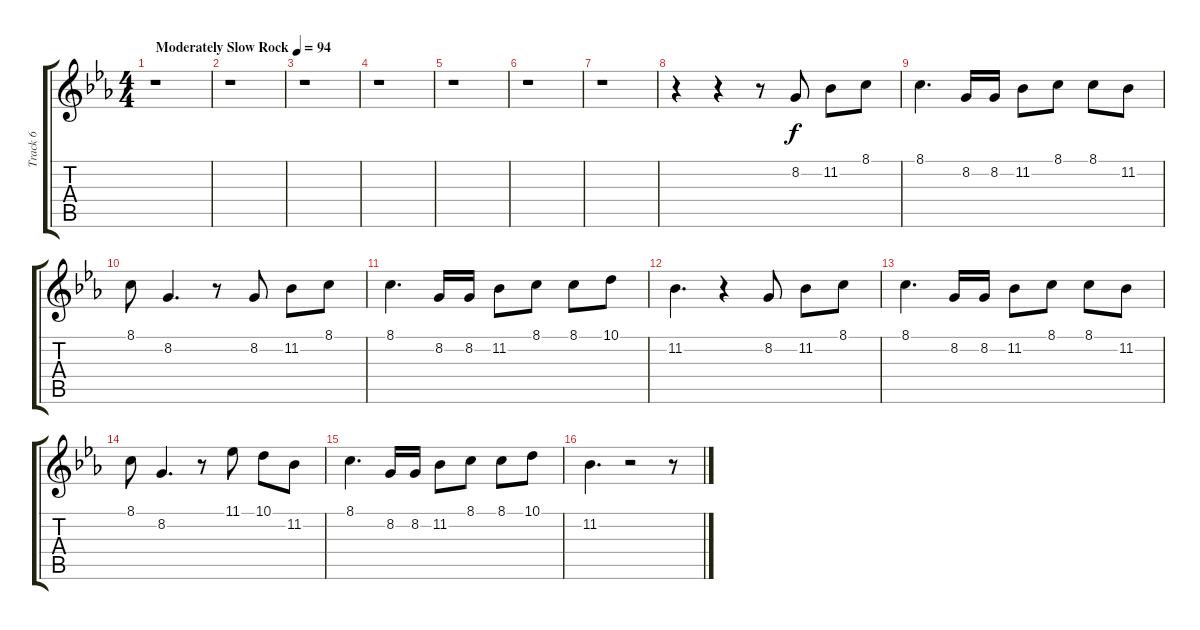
\track ("Track 6" "Track 6") {instrument harmonica}
\staff {score tabs}
\tuning (E4 B3 G3 D3 A2 E2) {hide}
\ts (4 4)
\tempo (94 "Moderately Slow Rock")
\clef g2
\ks eb
r.1{dy f instrument harmonica} |
r.1 |
r.1 |
r.1 |
r.1 |
r.1 |
r.1 |
r.4 r.4 r.8 8.2.8 11.2.8 8.1.8 |
8.1.4{d} 8.2.16 8.2.16 11.2.8 8.1.8 8.1.8 11.2.8 |
8.1.8 8.2.4{d} r.8 8.2.8 11.2.8 8.1.8 |
8.1.4{d} 8.2.16 8.2.16 11.2.8 8.1.8 8.1.8 10.1.8 |
11.2.4{d} r.4 8.2.8 11.2.8 8.1.8 |
8.1.4{d} 8.2.16 8.2.16 11.2.8 8.1.8 8.1.8 11.2.8 |
8.1.8 8.2.4{d} r.8 11.1.8 10.1.8 11.2.8 |
8.1.4{d} 8.2.16 8.2.16 11.2.8 8.1.8 8.1.8 10.1.8 |
11.2.4{d} r.2 r.8
